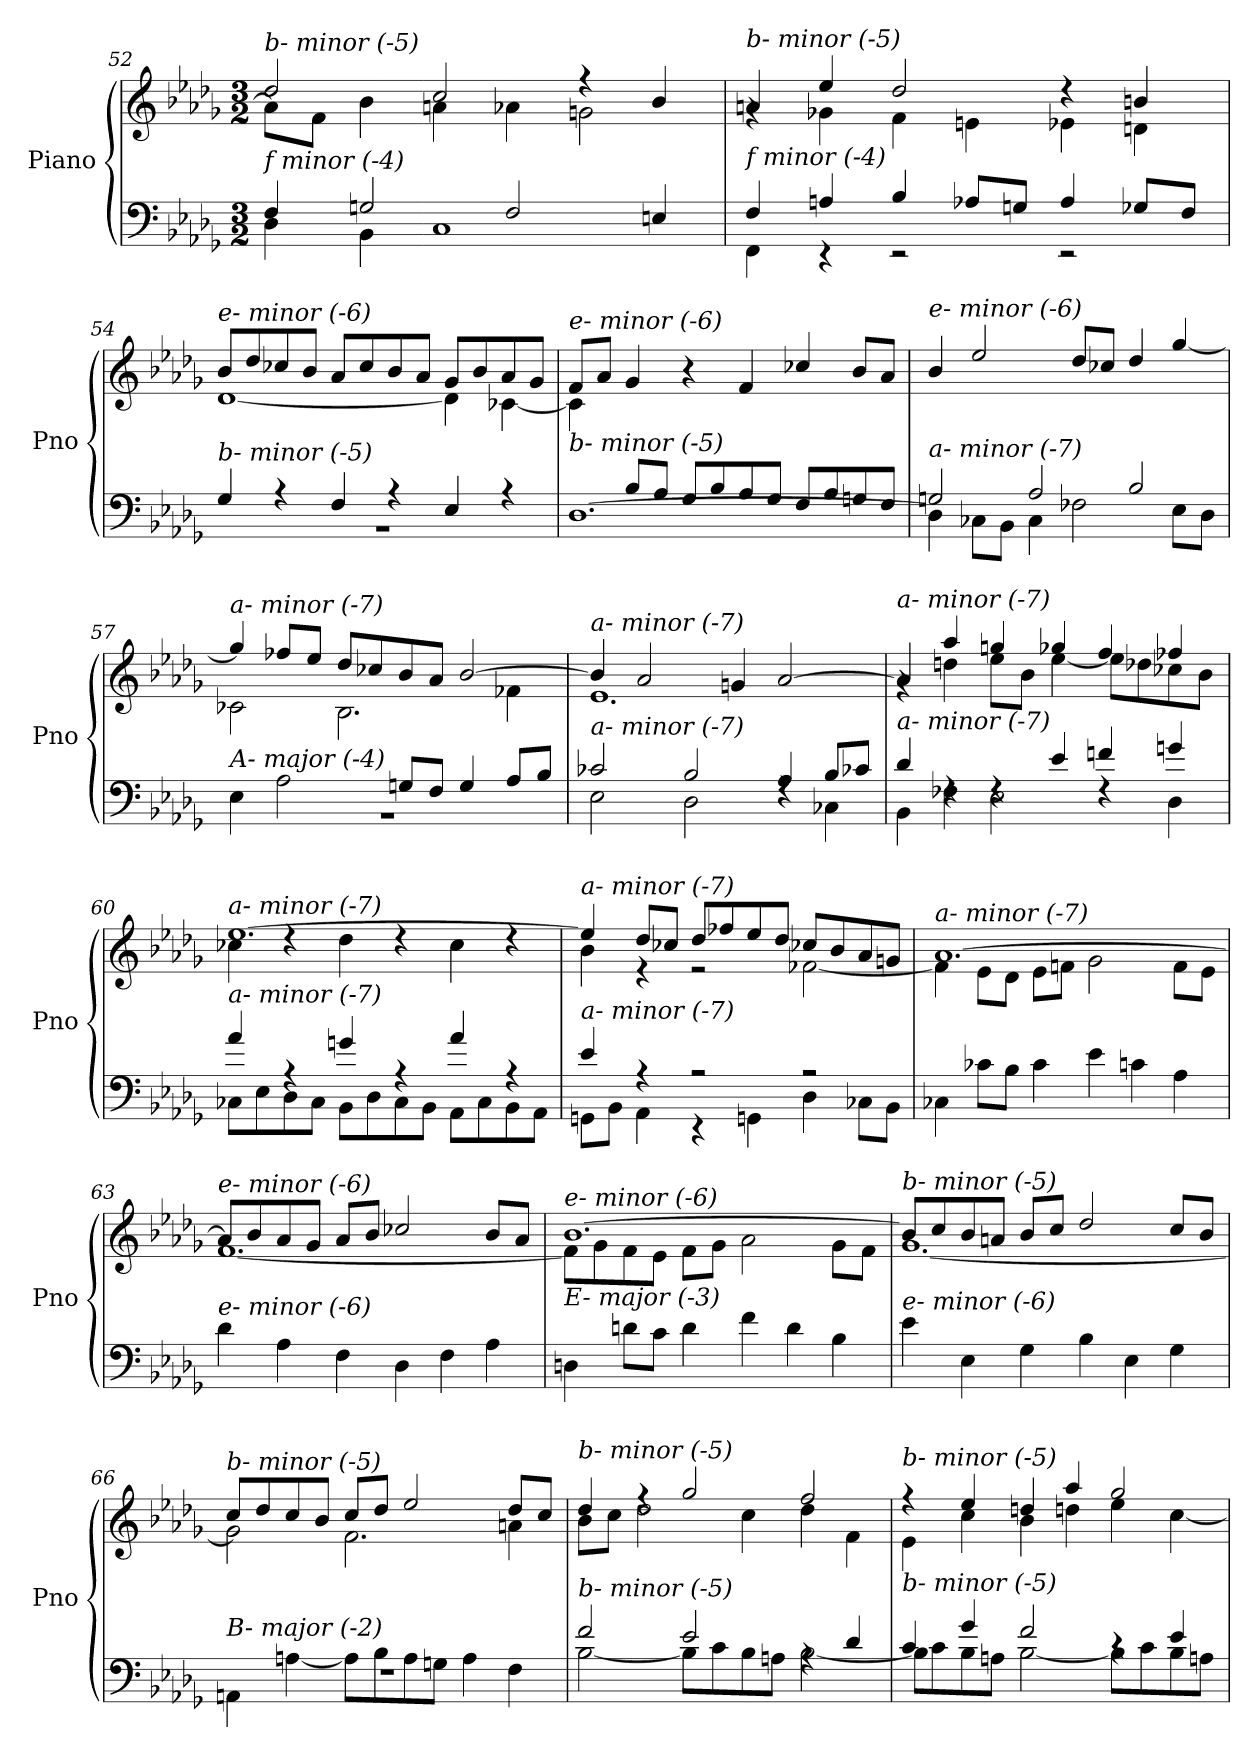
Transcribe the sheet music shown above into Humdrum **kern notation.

**kern	**kern
*part1	*part1
*staff2	*staff1
*I"Piano	*
*I'Pno	*
!!LO:LB:g=z
*clefF4	*clefG2
*k[b-e-a-d-g-]	*k[b-e-a-d-g-]
*M3/2	*M3/2
=52	=52
*^	*^
!	!	!LO:TX:i:t=b- minor (-5)	!
!LO:TX:i:t=f minor (-4)	!	!	!
4F/	4D-\	2dd-/	8a-\L]
.	.	.	8f\J
2Gn/	4BB-\	.	4b-\
.	1C	2cc/	4an\
2F/	.	.	4a-X\
.	.	4r	2gn\
4En/	.	4b-/	.
=53	=53	=53	=53
!	!	!LO:TX:i:t=b- minor (-5)	!
!LO:TX:i:t=f minor (-4)	!	!	!
4F/	4FF\	4an/	4rg
4An/	4r	4ee-/	4g-X\
4B-/	2r	2dd-/	4f\
8A-X/L	.	.	4eni\
8Gn/J	.	.	.
4A-/	2r	4r	4e-\
8G-X/L	.	4bni/	4dni\
8F/J	.	.	.
=54	=54	=54	=54
!	!	!LO:TX:i:t=e- minor (-6)	!
!LO:TX:i:t=b- minor (-5)	!	!	!
4G-/	1.r	8b-/L	[1d-
.	.	8dd-/	.
4r	.	8cc-X/	.
.	.	8b-/J	.
4F/	.	8a-/L	.
.	.	8cc-/	.
4r	.	8b-/	.
.	.	8a-/J	.
4E-/	.	8g-/L	4d-\]
.	.	8b-/	.
4r	.	8a-/	[4c-X\
.	.	8g-/J	.
=55	=55	=55	=55
*	*^	*	*
!	!	!	!LO:TX:i:t=e- minor (-6)	!
!LO:TX:i:t=b- minor (-5)	!	!	!	!
4ryy	4ryy	[1.D-	8f/L	4c-\]
.	.	.	8a-/J	.
1ryy	8B-/L	.	4g-/	1ryy
.	8A-/J	.	.	.
.	8G-/L	.	4r	.
.	8B-/	.	.	.
.	8A-/	.	4f/	.
.	8G-/J	.	.	.
.	8F/L	.	4cc-X/	.
.	8A-/	.	.	.
4ryy	8Gn/	.	8b-/L	4ryy
.	8F/J	.	8a-/J	.
*	*v	*v	*	*
*	*	*v	*v
!!LO:LB:g=z
=56	=56	=56
!	!	!LO:TX:i:t=e- minor (-6)
!LO:TX:i:t=a- minor (-7)	!	!
2Gn/	4D-\]	4b-/
.	8C-X\L	2ee-/
.	8BB-\J	.
2A-/	4C-\	.
.	2F-X\	8dd-/L
.	.	8cc-X/J
2B-/	.	4dd-/
.	8E-\L	[4gg-/
.	8D-\J	.
=57	=57	=57
*	*	*^
!	!	!LO:TX:i:t=a- minor (-7)	!
!LO:TX:i:t=A- major (-4)	!	!	!
4E-\	1.r	4gg-/]	2c-X\
2A-\	.	8ff-X/L	.
.	.	8ee-/J	.
.	.	8dd-/L	2.B-\
.	.	8cc-X/	.
8Gn/L	.	8b-/	.
8F/J	.	8a-/J	.
4G/	.	[2b-/	.
8A-/L	.	.	4f-X\
8B-/J	.	.	.
=58	=58	=58	=58
!	!	!LO:TX:i:t=a- minor (-7)	!
!LO:TX:i:t=a- minor (-7)	!	!	!
2c-X/	2E-\	4b-/]	1.e-
.	.	2a-/	.
2B-/	2D-\	.	.
.	.	4gn/	.
4A-/	4rF	[2a-/	.
8B-/L	4C-X\	.	.
8c-X/J	.	.	.
=59	=59	=59	=59
!	!	!LO:TX:i:t=a- minor (-7)	!
!LO:TX:i:t=a- minor (-7)	!	!	!
4d-/	4BB-\	4a-/]	4rg
4rF	4F-X\	4aa-/	4ddn\
4rF	2E-\	4ggn/	8ee-\L
.	.	.	8b-\J
4e-/	.	4gg-X/	[4ee-\
4fn/	4rF	4ff/	8ee-\L]
.	.	.	8dd-X\
4gn/	4D-\	4ff-X/	8cc-X\
.	.	.	8b-\J
!!LO:LB:g=z	!!
=60	=60	=60	=60
!	!	!LO:TX:i:t=a- minor (-7)	!
!LO:TX:i:t=a- minor (-7)	!	!	!
4a-/	8C-X\L	[1.ee-	4cc-X\
.	8E-\	.	.
4rA	8D-\	.	4rdd
.	8C-\J	.	.
4gn/	8BB-\L	.	4dd-\
.	8D-\	.	.
4rA	8C-\	.	4rdd
.	8BB-\J	.	.
4a-/	8AA-\L	.	4cc-\
.	8C-\	.	.
4rA	8BB-\	.	4rdd
.	8AA-\J	.	.
=61	=61	=61	=61
!	!	!LO:TX:i:t=a- minor (-7)	!
!LO:TX:i:t=a- minor (-7)	!	!	!
4e-/	8GGn\L	4ee-/]	4b-\
.	8BB-\J	.	.
4r	4AA-\	8dd-/L	4r
.	.	8cc-X/J	.
2r	4r	8dd-/L	2r
.	.	8ff-X/	.
.	4GGn\	8ee-/	.
.	.	8dd-/J	.
2r	4D-\	8cc-X/L	[2f-X\
.	.	8b-/	.
.	8C-X\L	8a-/	.
.	8BB-\J	8gn/J	.
=62	=62	=62	=62
!	!	!LO:TX:i:t=a- minor (-7)	!
!LO:TX:i:t=a- minor (-7)	!	!	!
*v	*v	*	*
4C-X\	[1.a-	4f-\]
8c-X\L	.	8e-\L
8B-\J	.	8d-\J
4c-\	.	8e-\L
.	.	8fn\J
4e-\	.	2g-\
4cn\	.	.
4A-\	.	8f\L
.	.	8e-\J
=63	=63	=63
!	!LO:TX:i:t=e- minor (-6)	!
!LO:TX:i:t=e- minor (-6)	!	!
4d-\	8a-/L]	[1.f
.	8b-/	.
4A-\	8a-/	.
.	8g-/J	.
4F\	8a-/L	.
.	8b-/J	.
4D-\	2cc-X/	.
4F\	.	.
4A-\	8b-/L	.
.	8a-/J	.
!!LO:LB:g=z	!!
=64	=64	=64
!	!LO:TX:i:t=e- minor (-6)	!
!LO:TX:i:t=E- major (-3)	!	!
4Dn\	[1.b-	8f\L]
.	.	8g-\
8dn\L	.	8f\
8c\J	.	8e-\J
4d\	.	8f\L
.	.	8g-\J
4f\	.	2a-\
4d\	.	.
4B-\	.	8g-\L
.	.	8f\J
=65	=65	=65
!	!LO:TX:i:t=b- minor (-5)	!
!LO:TX:i:t=e- minor (-6)	!	!
4e-\	8b-/L]	[1.g-
.	8cc/	.
4E-\	8b-/	.
.	8an/J	.
4G-\	8b-/L	.
.	8cc/J	.
4B-\	2dd-/	.
4E-\	.	.
4G-\	8cc/L	.
.	8b-/J	.
=66	=66	=66
*^	*	*
!	!	!LO:TX:i:t=b- minor (-5)	!
!LO:TX:i:t=B- major (-2)	!	!	!
1.rF	4AAn\	8cc/L	2g-\]
.	.	8dd-/	.
.	[4An\	8cc/	.
.	.	8b-/J	.
.	8A\L]	8cc/L	2.f\
.	8B-\	8dd-/J	.
.	8A\	2ee-/	.
.	8Gn\J	.	.
.	4A\	.	.
.	4F\	8dd-/L	4an\
.	.	8cc/J	.
=67	=67	=67	=67
!	!	!LO:TX:i:t=b- minor (-5)	!
!LO:TX:i:t=b- minor (-5)	!	!	!
2f/	[2B-\	4dd-/	8b-\L
.	.	.	8cc\J
.	.	4rff	2dd-\
2e-/	8B-\L]	2gg-/	.
.	8c\	.	.
.	8B-\	.	4cc\
.	8An\J	.	.
4rA	[2B-\	2ff/	4dd-\
4d-/	.	.	4f\
!!LO:PB:g=z	!!
=68	=68	=68	=68
!	!	!LO:TX:i:t=b- minor (-5)	!
!LO:TX:i:t=b- minor (-5)	!	!	!
4c/	8B-\L]	4r	4e-\
.	8c\	.	.
4g-/	8B-\	4ee-/	4cc\
.	8An\J	.	.
2f/	[2B-\	4ddn/	4b-\
.	.	4aa-/	4ddn\
4rc	8B-\L]	2gg-/	4ee-\
.	8c\	.	.
4e-/	8B-\	.	[4cc\
.	8An\J	.	.
*v	*v	*	*
*	*v	*v
=	=
*-	*-
